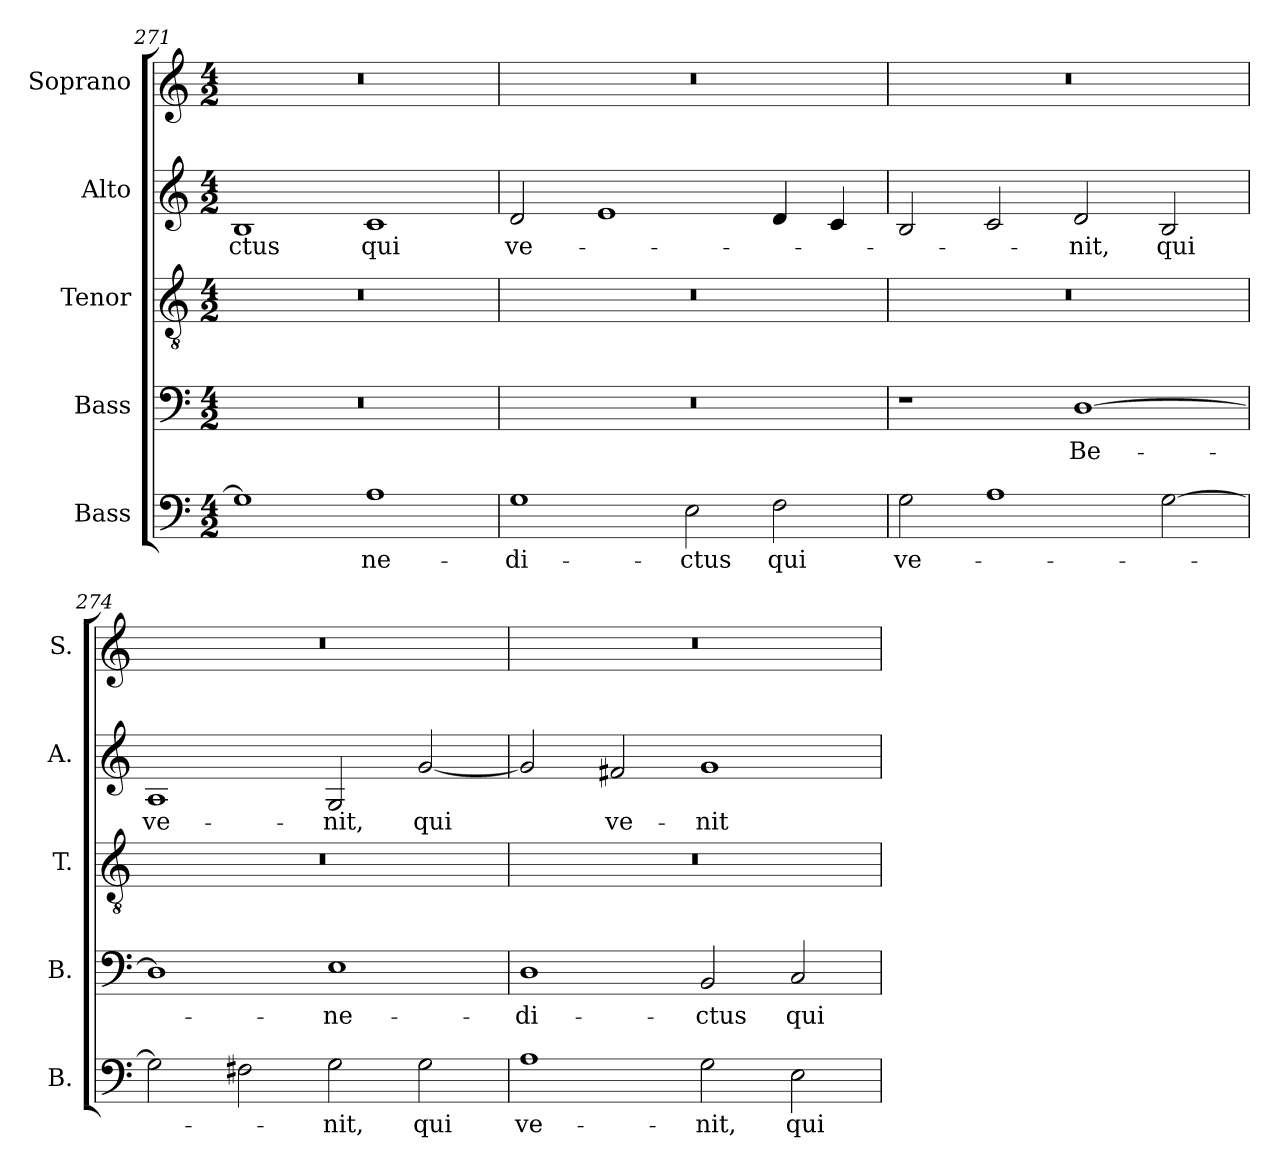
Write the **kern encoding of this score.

**kern	**text	**kern	**text	**kern	**kern	**text	**kern
*part5	*part5	*part4	*part4	*part3	*part2	*part2	*part1
*staff5	*staff5	*staff4	*staff4	*staff3	*staff2	*staff2	*staff1
*I"Bass	*	*I"Bass	*	*I"Tenor	*I"Alto	*	*I"Soprano
*I'B.	*	*I'B.	*	*I'T.	*I'A.	*	*I'S.
*clefF4	*	*clefF4	*	*clefGv2	*clefG2	*	*clefG2
*	*	*	*	*ITrd7c12	*	*	*
*k[]	*	*k[]	*	*k[]	*k[]	*	*k[]
*C:	*	*C:	*	*C:	*C:	*	*C:
*M4/2	*	*M4/2	*	*M4/2	*M4/2	*	*M4/2
=271	=271	=271	=271	=271	=271	=271	=271
!	!	!LO:N:vis=1	!	!LO:N:vis=1	!	!	!
!	!	!	!	!	!	!LO:LY:b:color=#000000	!LO:N:vis=1
1Gi]	.	0r	.	0r	1Bi	-ctus	0r
!	!LO:LY:b:color=#000000	!	!	!	!	!	!
!	!	!	!	!	!	!LO:LY:b:color=#000000	!
1Ai	-ne-	.	.	.	1ci	qui	.
=272	=272	=272	=272	=272	=272	=272	=272
!	!LO:LY:b:color=#000000	!LO:N:vis=1	!	!LO:N:vis=1	!	!	!
!	!	!	!	!	!	!LO:LY:b:color=#000000	!LO:N:vis=1
1Gi	-di-	0r	.	0r	2di/	ve-	0r
.	.	.	.	.	1ei	.	.
!	!LO:LY:b:color=#000000	!	!	!	!	!	!
2Ei\	-ctus	.	.	.	.	.	.
!	!LO:LY:b:color=#000000	!	!	!	!	!	!
2Fi\	qui	.	.	.	4di/	.	.
.	.	.	.	.	4ci/	.	.
=273	=273	=273	=273	=273	=273	=273	=273
!	!LO:LY:b:color=#000000	!	!	!LO:N:vis=1	!	!	!LO:N:vis=1
2Gi\	ve-	1r	.	0r	2Bi/	.	0r
1Ai	.	.	.	.	2ci/	.	.
!	!	!	!LO:LY:b:color=#000000	!	!	!	!
!	!	!	!	!	!	!LO:LY:b:color=#000000	!
.	.	[1Di	Be-	.	2di/	-nit,	.
!	!	!	!	!	!	!LO:LY:b:color=#000000	!
[2Gi\	.	.	.	.	2Bi/	qui	.
=274	=274	=274	=274	=274	=274	=274	=274
!	!	!	!	!LO:N:vis=1	!	!	!
!	!	!	!	!	!	!LO:LY:b:color=#000000	!LO:N:vis=1
2Gi\]	.	1Di]	.	0r	1Ai	ve-	0r
2F#Xi\	.	.	.	.	.	.	.
!	!LO:LY:b:color=#000000	!	!	!	!	!	!
!	!	!	!LO:LY:b:color=#000000	!	!	!	!
!	!	!	!	!	!	!LO:LY:b:color=#000000	!
2Gi\	-nit,	1Ei	-ne-	.	2Gi/	-nit,	.
!	!LO:LY:b:color=#000000	!	!	!	!	!	!
!	!	!	!	!	!	!LO:LY:b:color=#000000	!
2Gi\	qui	.	.	.	[2gi/	qui	.
=275	=275	=275	=275	=275	=275	=275	=275
!	!LO:LY:b:color=#000000	!	!	!	!	!	!
!	!	!	!LO:LY:b:color=#000000	!LO:N:vis=1	!	!	!LO:N:vis=1
1Ai	ve-	1Di	-di-	0r	2gi/]	.	0r
!	!	!	!	!	!	!LO:LY:b:color=#000000	!
.	.	.	.	.	2f#Xi/	ve-	.
!	!LO:LY:b:color=#000000	!	!	!	!	!	!
!	!	!	!LO:LY:b:color=#000000	!	!	!	!
!	!	!	!	!	!	!LO:LY:b:color=#000000	!
2Gi\	-nit,	2BBi/	-ctus	.	1gi	-nit	.
!	!LO:LY:b:color=#000000	!	!	!	!	!	!
!	!	!	!LO:LY:b:color=#000000	!	!	!	!
2Ei\	qui	2Ci/	qui	.	.	.	.
=	=	=	=	=	=	=	=
*-	*-	*-	*-	*-	*-	*-	*-
